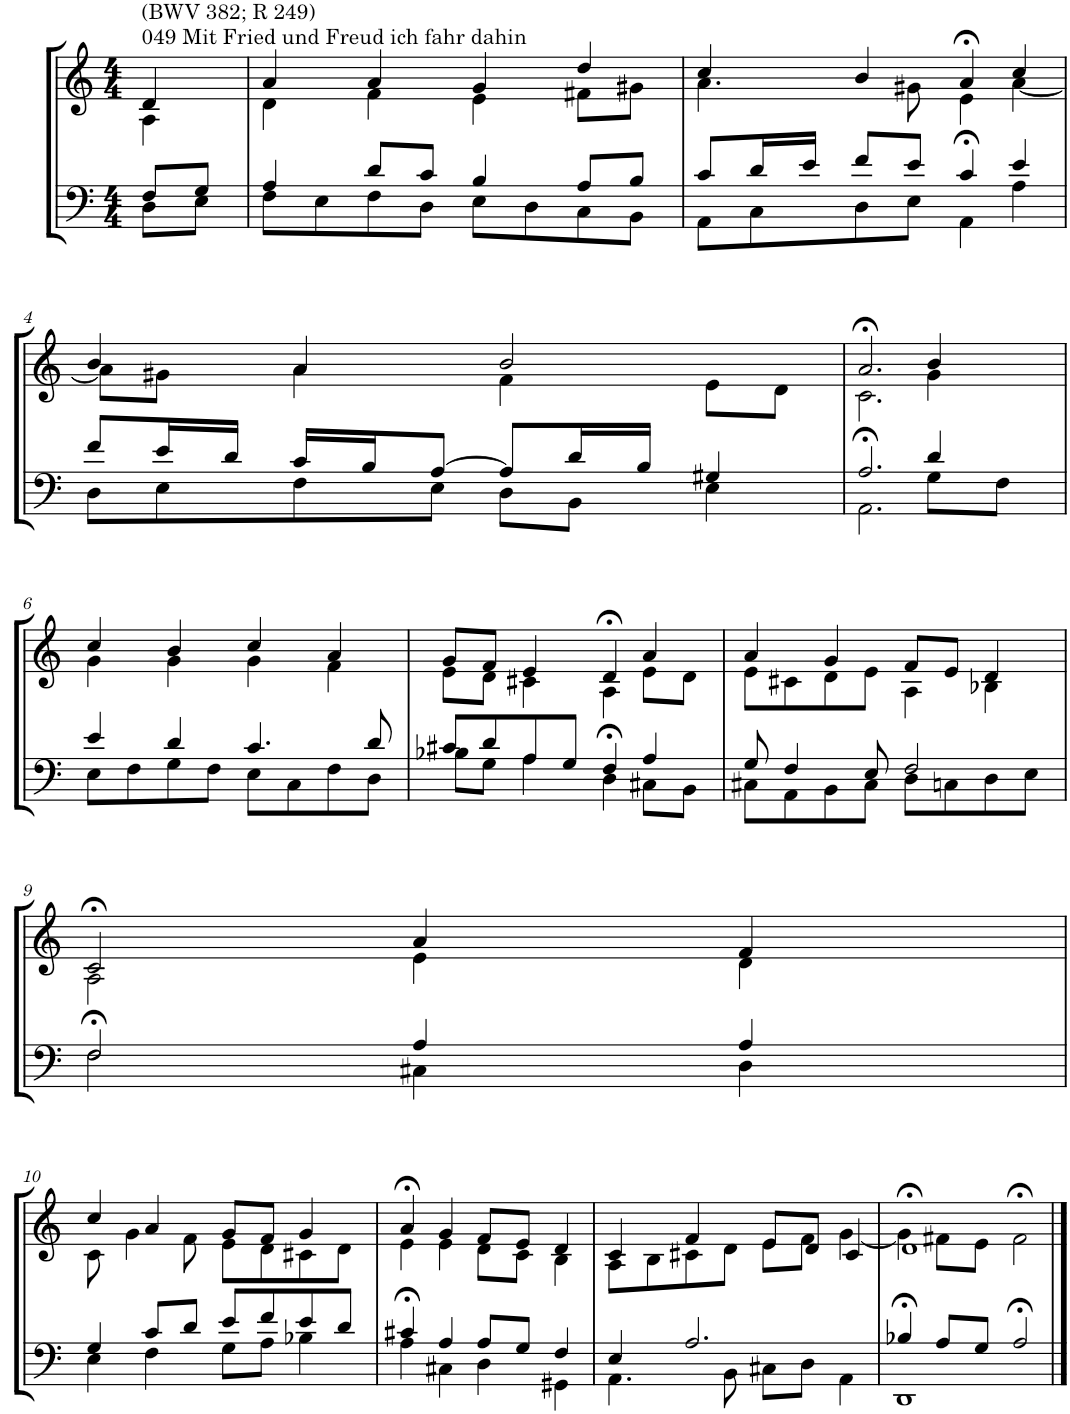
**kern	**kern
*part2	*part1
*staff2	*staff1
*I"Tenor/Baß	*I"Sopran/Alt
*clefF4	*clefG2
*k[]	*k[]
*M4/4	*M4/4
=1	=1
*^	*^
!	!	!LO:TX:a:t=049 Mit Fried und Freud ich fahr dahin	!
!	!	!LO:TX:a:t=(BWV 382; R 249)	!
8F/L	8D\L	4d/	4A\
8G/J	8E\J	.	.
=2	=2	=2	=2
4A/	8F\L	4a/	4d\
.	8E\	.	.
8d/L	8F\	4a/	4f\
8c/J	8D\J	.	.
4B/	8E\L	4g/	4e\
.	8D\	.	.
8A/L	8C\	4dd/	8f#X\L
8B/J	8BB\J	.	8g#X\J
=3	=3	=3	=3
8c/L	8AA\L	4cc/	4.a\
16d/L	8C\	.	.
16e/JJ	.	.	.
8f/L	8D\	4b/	.
8e/J	8E\J	.	8g#X\
4c/	4AA>\	4a>/	4e\
4e/	4A\	4cc/	[4a\
!!LO:LB:g=z	!!
=4	=4	=4	=4
8f/L	8D\L	4b/	8a\L]
16e/L	8E\	.	8g#X\J
16d/JJ	.	.	.
16c/LL	8F\	4a/	4a\
16B/J	.	.	.
[8A/J	8E\J	.	.
8A/L]	8D\L	2b/	4f\
16d/L	8BB\J	.	.
16B/JJ	.	.	.
4G#X/	4E\	.	8e\L
.	.	.	8d\J
=5	=5	=5	=5
2.A/	2.AA>\	2.a>/	2.c\
4d/	8G\L	4b/	4g\
.	8F\J	.	.
!!LO:LB:g=z	!!
=6	=6	=6	=6
4e/	8E\L	4cc/	4g\
.	8F\	.	.
4d/	8G\	4b/	4g\
.	8F\J	.	.
4.c/	8E\L	4cc/	4g\
.	8C\	.	.
.	8F\	4a/	4f\
8d/	8D\J	.	.
=7	=7	=7	=7
8c#X/L	8B-X\L	8g/L	8e\L
8d/	8G\J	8f/J	8d\J
8A/	4A\	4e/	4c#X\
8G/J	.	.	.
4F/	4D>\	4d>/	4A\
4A/	8C#X\L	4a/	8e\L
.	8BB\J	.	8d\J
=8	=8	=8	=8
8G/	8C#X\L	4a/	8e\L
4F/	8AA\	.	8c#X\
.	8BB\	4g/	8d\
8E/	8C#\J	.	8e\J
2F/	8D\L	8f/L	4A\
.	8Cn\	8e/J	.
.	8D\	4d/	4B-X\
.	8E\J	.	.
!!LO:LB:g=z	!!
=9	=9	=9	=9
2F/	2F>\	2c>/	2A\
4A/	4C#X\	4a/	4e\
4A/	4D\	4f/	4d\
!!LO:LB:g=z	!!
=10	=10	=10	=10
4G/	4E\	4cc/	8c\
.	.	.	4g\
8c/L	4F\	4a/	.
8d/J	.	.	8f\
8e/L	8G\L	8g/L	8e\L
8f/	8A\J	8f/J	8d\
8e/	4B-X\	4g/	8c#X\
8d/J	.	.	8d\J
=11	=11	=11	=11
4c#X/	4A>\	4a>/	4e\
4A/	4C#X\	4g/	4e\
8A/L	4D\	8f/L	8d\L
8G/J	.	8e/J	8c\J
4F/	4GG#X\	4d/	4B\
=12	=12	=12	=12
4E/	4.AA\	4c/	8A\L
.	.	.	8B\
2.A/	.	4f/	8c#X\
.	8BB\	.	8d\J
.	8C#X\L	8e/L	8e\L
.	8D\J	8d/J	8f\J
.	4AA\	4c#/	[4g\
=13	=13	=13	=13
4B-X/	1DD>	1d>	4g\]
8A/L	.	.	8f#X\L
8G/J	.	.	8e\J
2A>/	.	.	2f#>\
*v	*v	*	*
*	*v	*v
==	==
*-	*-
